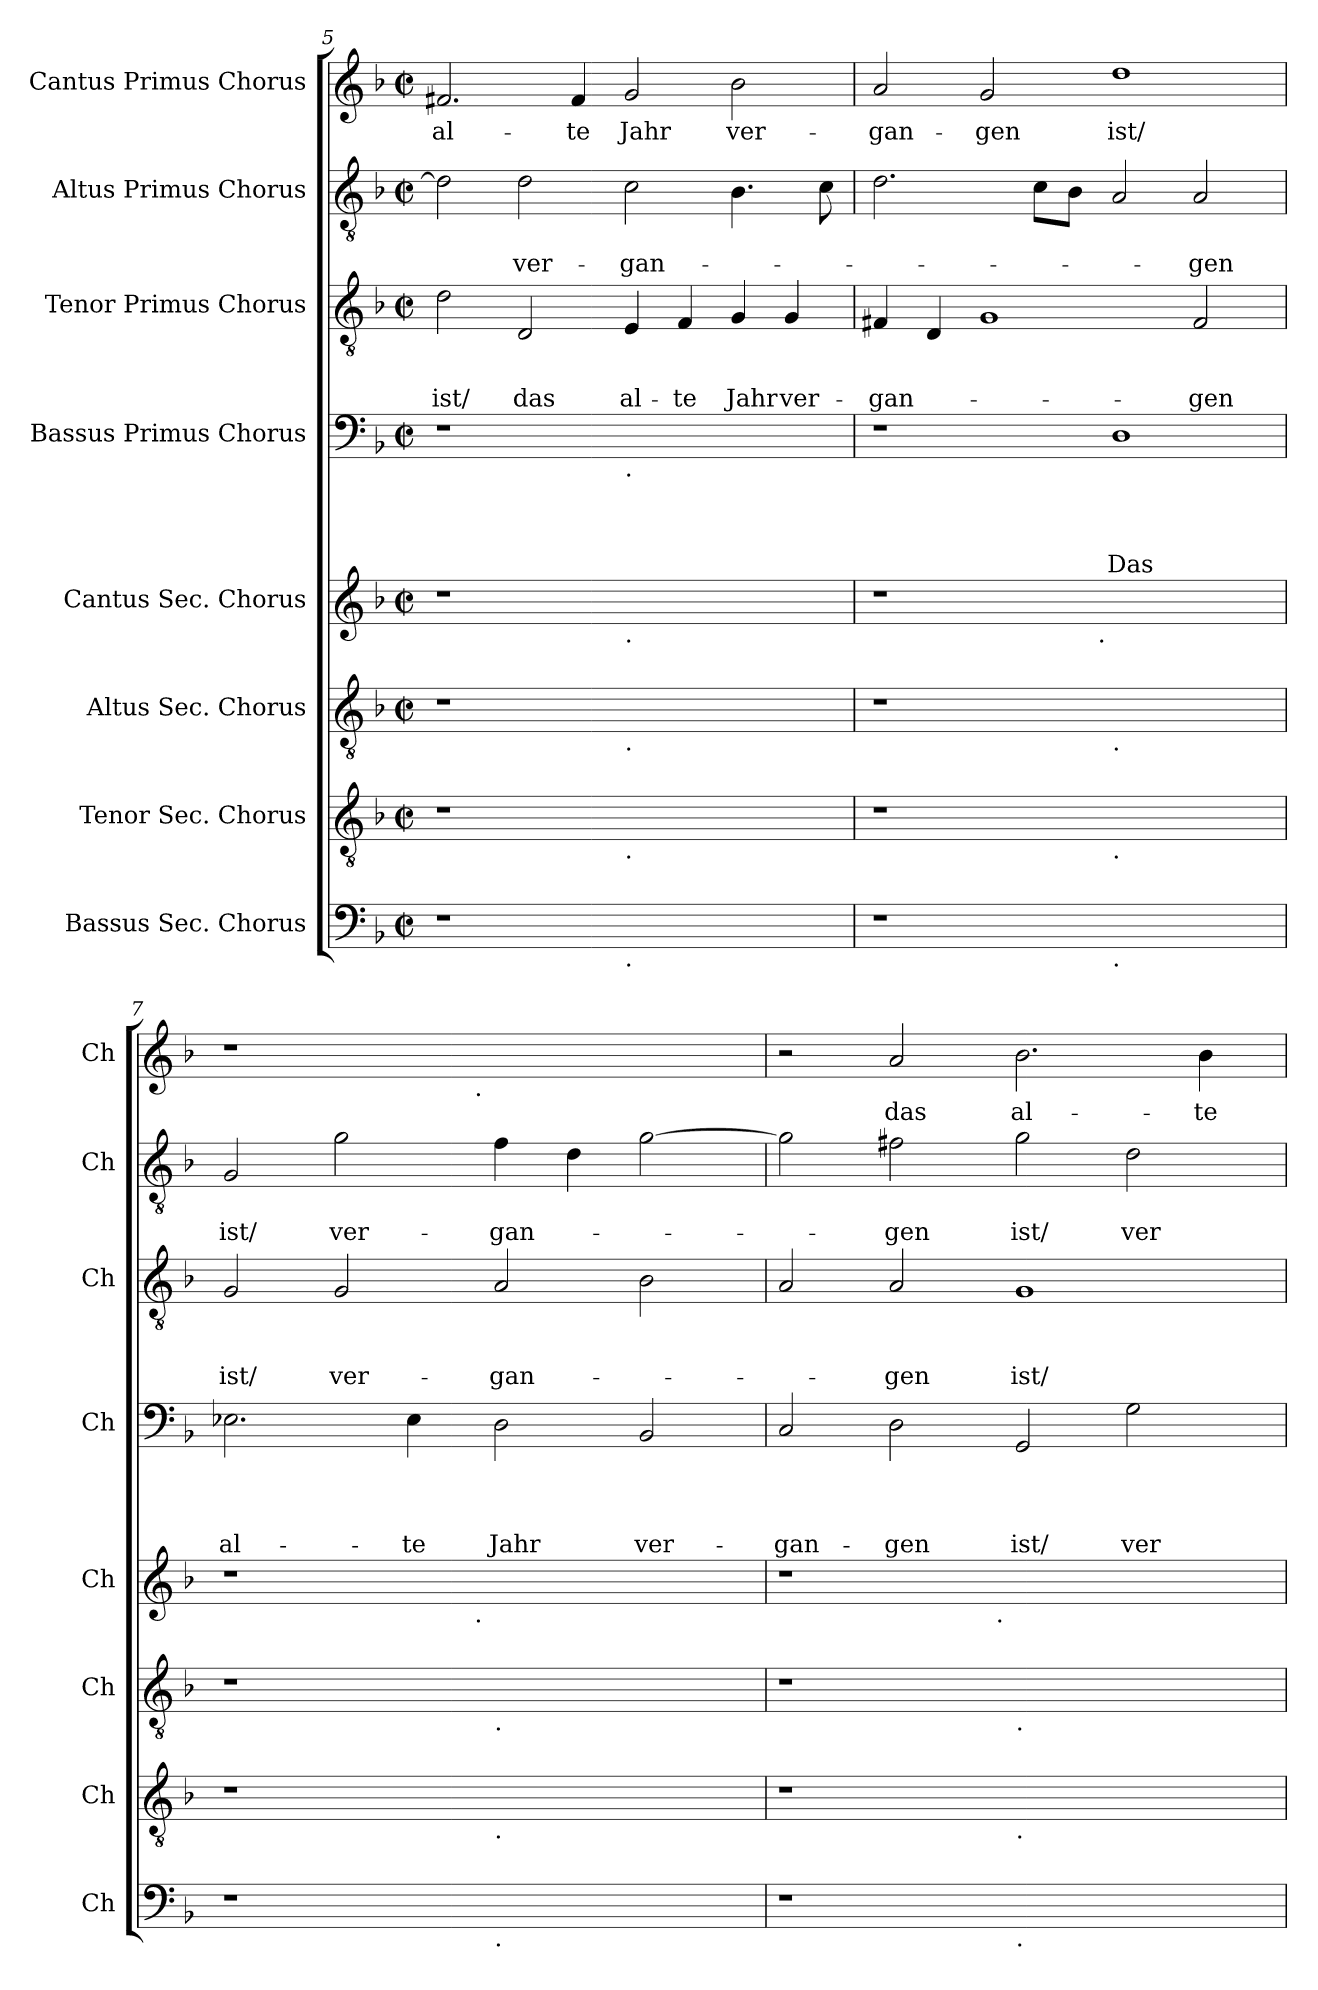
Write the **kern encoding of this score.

**kern	**kern	**kern	**kern	**kern	**text	**text	**text	**text	**kern	**text	**text	**text	**kern	**text	**text	**kern	**text
*part8	*part7	*part6	*part5	*part4	*part4	*part4	*part4	*part4	*part3	*part3	*part3	*part3	*part2	*part2	*part2	*part1	*part1
*staff8	*staff7	*staff6	*staff5	*staff4	*staff4	*staff4	*staff4	*staff4	*staff3	*staff3	*staff3	*staff3	*staff2	*staff2	*staff2	*staff1	*staff1
*I"Bassus Sec. Chorus	*I"Tenor Sec. Chorus	*I"Altus Sec. Chorus	*I"Cantus Sec. Chorus	*I"Bassus Primus Chorus	*	*	*	*	*I"Tenor Primus Chorus	*	*	*	*I"Altus Primus Chorus	*	*	*I"Cantus Primus Chorus	*
*I'Ch	*I'Ch	*I'Ch	*I'Ch	*I'Ch	*	*	*	*	*I'Ch	*	*	*	*I'Ch	*	*	*I'Ch	*
!!LO:PB:g=z
*clefF4	*clefGv2	*clefGv2	*clefG2	*clefF4	*	*	*	*	*clefGv2	*	*	*	*clefGv2	*	*	*clefG2	*
*k[b-]	*k[b-]	*k[b-]	*k[b-]	*k[b-]	*	*	*	*	*k[b-]	*	*	*	*k[b-]	*	*	*k[b-]	*
*F:	*F:	*F:	*F:	*F:	*	*	*	*	*F:	*	*	*	*F:	*	*	*F:	*
*M2/2	*M2/2	*M2/2	*M2/2	*M2/2	*	*	*	*	*M2/2	*	*	*	*M2/2	*	*	*M2/2	*
*met(c|)	*met(c|)	*met(c|)	*met(c|)	*met(c|)	*	*	*	*	*met(c|)	*	*	*	*met(c|)	*	*	*met(c|)	*
=5	=5	=5	=5	=5	=5	=5	=5	=5	=5	=5	=5	=5	=5	=5	=5	=5	=5
!	!	!	!	!	!	!	!	!	!	!	!	!LO:LY:b	!	!	!	!	!LO:LY:b:rj
1r	1r	1r	1r	1r	.	.	.	.	2d\	.	.	ist/	2d\]	.	.	2.f#X/	al-
!	!	!	!	!	!	!	!	!	!	!	!	!LO:LY:b	!	!	!LO:LY:b	!	!
.	.	.	.	.	.	.	.	.	2D/	.	.	das	2d\	.	ver-	.	.
!	!	!	!	!	!	!	!	!	!	!	!	!	!	!	!	!	!LO:LY:b:rj
.	.	.	.	.	.	.	.	.	.	.	.	.	.	.	.	4f#/	-te
!	!	!	!	!LO:TX:b:t=.	!	!	!	!	!	!	!	!	!	!	!	!	!
!	!	!	!LO:TX:b:t=.	!	!	!	!	!	!	!	!	!	!	!	!	!	!
!	!	!LO:TX:b:t=.	!	!	!	!	!	!	!	!	!	!	!	!	!	!	!
!	!LO:TX:b:t=.	!	!	!	!	!	!	!	!	!	!	!	!	!	!	!	!
!LO:TX:b:t=.	!	!	!	!	!	!	!	!	!	!	!	!	!	!	!	!	!
!	!	!	!	!	!	!	!	!	!	!	!	!LO:LY:b	!	!	!LO:LY:b	!	!LO:LY:b:rj
1ryy	1ryy	1ryy	1ryy	1ryy	.	.	.	.	4E/	.	.	al-	2c\	.	-gan-	2g/	Jahr
!	!	!	!	!	!	!	!	!	!	!	!	!LO:LY:b	!	!	!	!	!
.	.	.	.	.	.	.	.	.	4F/	.	.	-te	.	.	.	.	.
!	!	!	!	!	!	!	!	!	!	!	!	!LO:LY:b	!	!	!	!	!LO:LY:b:rj
.	.	.	.	.	.	.	.	.	4G/	.	.	Jahr	4.B-\	.	.	2b-\	ver-
!	!	!	!	!	!	!	!	!	!	!	!	!LO:LY:b	!	!	!	!	!
.	.	.	.	.	.	.	.	.	4G/	.	.	ver-	.	.	.	.	.
.	.	.	.	.	.	.	.	.	.	.	.	.	8c\	.	.	.	.
=6	=6	=6	=6	=6	=6	=6	=6	=6	=6	=6	=6	=6	=6	=6	=6	=6	=6
!	!	!	!	!	!	!	!	!	!	!	!	!LO:LY:b	!	!	!	!	!LO:LY:b:rj
*	*	*	*^	*	*	*	*	*	*	*	*	*	*	*	*	*	*
1r	1r	1r	1r	2ryy	1r	.	.	.	.	4F#X/	.	.	-gan-	2.d\	.	.	2a/	-gan-
.	.	.	.	.	.	.	.	.	.	4D/	.	.	.	.	.	.	.	.
!	!	!	!	!	!	!	!	!	!	!	!	!	!	!	!	!	!	!LO:LY:b:rj
.	.	.	.	4...ryy	.	.	.	.	.	1G	.	.	.	.	.	.	2g/	-gen
.	.	.	.	.	.	.	.	.	.	.	.	.	.	8c\L	.	.	.	.
.	.	.	.	.	.	.	.	.	.	.	.	.	.	8B-\J	.	.	.	.
!	!	!	!	!LO:TX:b:t=.	!	!	!	!	!	!	!	!	!	!	!	!	!	!
.	.	.	.	1ryy	.	.	.	.	.	.	.	.	.	.	.	.	.	.
!	!	!LO:TX:b:t=.	!	!	!	!	!	!	!	!	!	!	!	!	!	!	!	!
!	!LO:TX:b:t=.	!	!	!	!	!	!	!	!	!	!	!	!	!	!	!	!	!
!LO:TX:b:t=.	!	!	!	!	!	!	!	!	!	!	!	!	!	!	!	!	!	!
!	!	!	!	!	!	!	!	!	!LO:LY:b	!	!	!	!	!	!	!	!	!LO:LY:b:rj
1ryy	1ryy	1ryy	1ryy	.	1D	.	.	.	Das	.	.	.	.	2A/	.	.	1dd	ist/
!	!	!	!	!	!	!	!	!	!	!	!	!	!LO:LY:b	!	!	!LO:LY:b	!	!
.	.	.	.	.	.	.	.	.	.	2F#/	.	.	-gen	2A/	.	-gen	.	.
.	.	.	.	32ryy	.	.	.	.	.	.	.	.	.	.	.	.	.	.
=7	=7	=7	=7	=7	=7	=7	=7	=7	=7	=7	=7	=7	=7	=7	=7	=7	=7	=7
!	!	!	!	!	!	!	!	!	!LO:LY:b	!	!	!	!LO:LY:b	!	!	!LO:LY:b	!	!
*	*	*	*	*	*	*	*	*	*	*	*	*	*	*	*	*	*^	*
1r	1r	1r	1r	2ryy	2.E-X\	.	.	.	al-	2G/	.	.	ist/	2G/	.	ist/	1r	2ryy	.
!	!	!	!	!	!	!	!	!	!	!	!	!	!LO:LY:b	!	!	!LO:LY:b	!	!	!
.	.	.	.	4...ryy	.	.	.	.	.	2G/	.	.	ver-	2g\	.	ver-	.	4...ryy	.
!	!	!	!	!	!	!	!	!	!LO:LY:b	!	!	!	!	!	!	!	!	!	!
.	.	.	.	.	4E-\	.	.	.	-te	.	.	.	.	.	.	.	.	.	.
!	!	!	!	!	!	!	!	!	!	!	!	!	!	!	!	!	!	!LO:TX:b:t=.	!
!	!	!	!	!LO:TX:b:t=.	!	!	!	!	!	!	!	!	!	!	!	!	!	!	!
.	.	.	.	1ryy	.	.	.	.	.	.	.	.	.	.	.	.	.	1ryy	.
!	!	!LO:TX:b:t=.	!	!	!	!	!	!	!	!	!	!	!	!	!	!	!	!	!
!	!LO:TX:b:t=.	!	!	!	!	!	!	!	!	!	!	!	!	!	!	!	!	!	!
!LO:TX:b:t=.	!	!	!	!	!	!	!	!	!	!	!	!	!	!	!	!	!	!	!
!	!	!	!	!	!	!	!	!	!LO:LY:b	!	!	!	!LO:LY:b	!	!	!LO:LY:b	!	!	!
1ryy	1ryy	1ryy	1ryy	.	2D\	.	.	.	Jahr	2A/	.	.	-gan-	4f\	.	-gan-	1ryy	.	.
.	.	.	.	.	.	.	.	.	.	.	.	.	.	4d\	.	.	.	.	.
!	!	!	!	!	!	!	!	!	!LO:LY:b	!	!	!	!	!	!	!	!	!	!
.	.	.	.	.	2BB-/	.	.	.	ver-	2B-\	.	.	.	[>2g\	.	.	.	.	.
.	.	.	.	32ryy	.	.	.	.	.	.	.	.	.	.	.	.	.	32ryy	.
=8	=8	=8	=8	=8	=8	=8	=8	=8	=8	=8	=8	=8	=8	=8	=8	=8	=8	=8	=8
!	!	!	!	!	!	!	!	!	!LO:LY:b	!	!	!	!	!	!	!	!	!	!
*	*	*	*	*	*	*	*	*	*	*	*	*	*	*	*	*	*v	*v	*
1r	1r	1r	1r	2ryy	2C/	.	.	.	-gan-	2A/	.	.	.	2g\]	.	.	2r	.
!	!	!	!	!	!	!	!	!	!LO:LY:b	!	!	!	!LO:LY:b	!	!	!LO:LY:b	!	!LO:LY:b:rj
.	.	.	.	4...ryy	2D\	.	.	.	-gen	2A/	.	.	-gen	2f#X\	.	-gen	2a/	das
!	!	!	!	!LO:TX:b:t=.	!	!	!	!	!	!	!	!	!	!	!	!	!	!
.	.	.	.	1ryy	.	.	.	.	.	.	.	.	.	.	.	.	.	.
!	!	!LO:TX:b:t=.	!	!	!	!	!	!	!	!	!	!	!	!	!	!	!	!
!	!LO:TX:b:t=.	!	!	!	!	!	!	!	!	!	!	!	!	!	!	!	!	!
!LO:TX:b:t=.	!	!	!	!	!	!	!	!	!	!	!	!	!	!	!	!	!	!
!	!	!	!	!	!	!	!	!	!LO:LY:b	!	!	!	!LO:LY:b	!	!	!LO:LY:b	!	!LO:LY:b:rj
1ryy	1ryy	1ryy	1ryy	.	2GG/	.	.	.	ist/	1G	.	.	ist/	2g\	.	ist/	2.b-\	al-
!	!	!	!	!	!	!	!	!	!LO:LY:b	!	!	!	!	!	!	!LO:LY:b	!	!
.	.	.	.	.	2G\	.	.	.	ver-	.	.	.	.	2d\	.	ver-	.	.
!	!	!	!	!	!	!	!	!	!	!	!	!	!	!	!	!	!	!LO:LY:b:rj
.	.	.	.	.	.	.	.	.	.	.	.	.	.	.	.	.	4b-\	-te
.	.	.	.	32ryy	.	.	.	.	.	.	.	.	.	.	.	.	.	.
*	*	*	*v	*v	*	*	*	*	*	*	*	*	*	*	*	*	*	*
=	=	=	=	=	=	=	=	=	=	=	=	=	=	=	=	=	=
*-	*-	*-	*-	*-	*-	*-	*-	*-	*-	*-	*-	*-	*-	*-	*-	*-	*-
